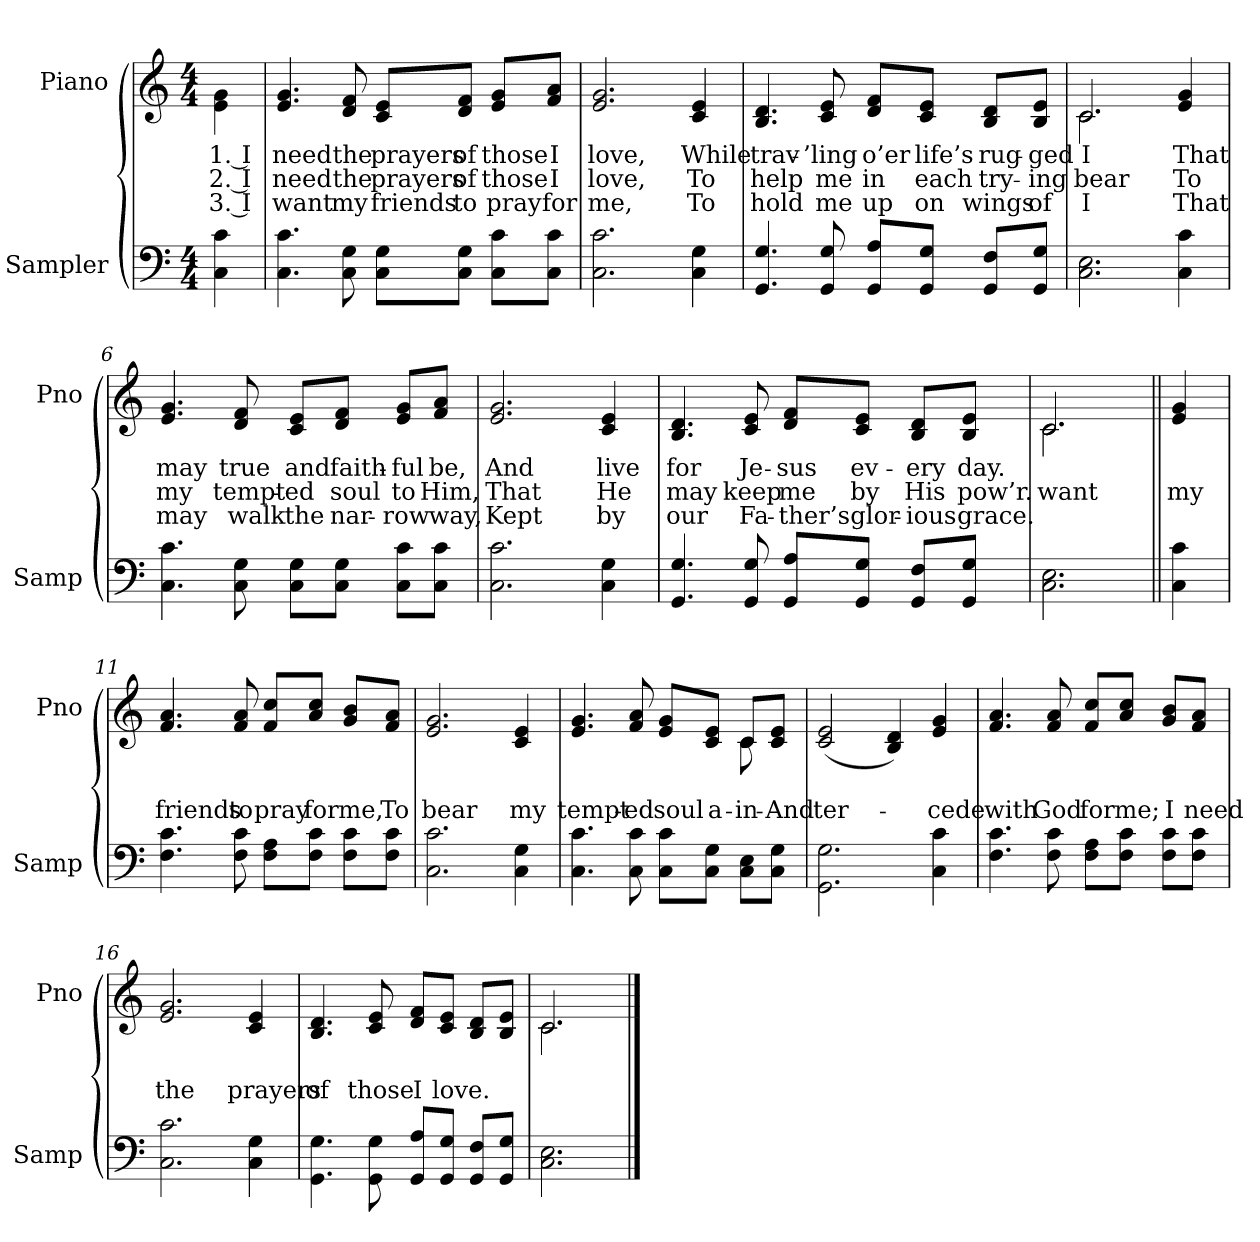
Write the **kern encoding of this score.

**kern	**kern	**text	**text	**text
*part2	*part1	*part1	*part1	*part1
*staff2	*staff1	*staff1	*staff1	*staff1
*I"Sampler	*I"Piano	*	*	*
*I'Samp	*I'Pno	*	*	*
*clefF4	*clefG2	*	*	*
*M4/4	*M4/4	*	*	*
=1	=1	=1	=1	=1
4C 4c	4e\ 4g\	1. I	2. I	3. I
=2	=2	=2	=2	=2
4.C 4.c	4.e 4.g	need	need	want
8C 8G	8d 8f	the	the	my
8C\ 8G\L	8c/ 8e/L	prayers	prayers	friends
8C\ 8G\J	8d/ 8f/J	of	of	to
8C\ 8c\L	8e/ 8g/L	those	those	pray
8C\ 8c\J	8f/ 8a/J	I	I	for
=3	=3	=3	=3	=3
2.C 2.c	2.e 2.g	love,	love,	me,
4C 4G	4c 4e	While	To	To
=4	=4	=4	=4	=4
4.GG 4.G	4.B 4.d	trav-	help	hold
8GG 8G	8c 8e	-’ling	me	me
8GG/ 8A/L	8d/ 8f/L	o’er	in	up
8GG/ 8G/J	8c/ 8e/J	life’s	each	on
8GG/ 8F/L	8B/ 8d/L	rug-	try-	wings
8GG/ 8G/J	8B/ 8e/J	-ged	-ing	of
=5	=5	=5	=5	=5
*	*^	*	*	*
2.C 2.E	2.c/	2.c	I	bear	I
4C 4c	4e 4g	4ryy	That	To	That
*	*v	*v	*	*	*
=6	=6	=6	=6	=6
4.C 4.c	4.e 4.g	may	my	may
8C 8G	8d 8f	true	tempt-	walk
8C\ 8G\L	8c/ 8e/L	and	-ed	the
8C\ 8G\J	8d/ 8f/J	faith-	soul	nar-
8C\ 8c\L	8e/ 8g/L	-ful	to	-row
8C\ 8c\J	8f/ 8a/J	be,	Him,	way,
=7	=7	=7	=7	=7
2.C 2.c	2.e 2.g	And	That	Kept
4C 4G	4c 4e	live	He	by
=8	=8	=8	=8	=8
4.GG 4.G	4.B 4.d	for	may	our
8GG 8G	8c 8e	Je-	keep	Fa-
8GG/ 8A/L	8d/ 8f/L	-sus	me	-ther’s
8GG/ 8G/J	8c/ 8e/J	ev-	by	glor-
8GG/ 8F/L	8B/ 8d/L	-ery	His	-ious
8GG/ 8G/J	8B/ 8e/J	day.	pow’r.	grace.
=9	=9	=9	=9	=9
*	*^	*	*	*
2.C 2.E	2.c/	2.c	.	want	.
=10||	=10||	=10||	=10||	=10||	=10||
!	!LO:TX:t=Refrain	!	!	!	!
*	*v	*v	*	*	*
4C 4c	4e 4g	.	my	.
=11	=11	=11	=11	=11
4.F 4.c	4.f 4.a	.	friends	.
8F 8c	8f 8a	.	to	.
8F\ 8A\L	8f/ 8cc/L	.	pray	.
8F\ 8c\J	8a/ 8cc/J	.	for	.
8F\ 8c\L	8g/ 8b/L	.	me,	.
8F\ 8c\J	8f/ 8a/J	.	To	.
=12	=12	=12	=12	=12
2.C 2.c	2.e 2.g	.	bear	.
4C 4G	4c 4e	.	my	.
=13	=13	=13	=13	=13
*	*^	*	*	*
4.C 4.c	4.e 4.g	2.ryy	.	tempt-	.
8C 8c	8f 8a	.	.	-ed	.
8C\ 8c\L	8e/ 8g/L	.	.	soul	.
8C\ 8G\J	8c/ 8e/J	.	.	a-	.
8C\ 8E\L	8c/L	8c	.	in-	.
8C\ 8G\J	8c/ 8e/J	8ryy	.	And	.
*	*v	*v	*	*	*
=14	=14	=14	=14	=14
2.GG\ 2.G\	(2c 2e	.	-ter-	.
.	4B 4d)	.	.	.
4C 4c	4e 4g	.	-cede	.
=15	=15	=15	=15	=15
4.F 4.c	4.f 4.a	.	with	.
8F 8c	8f 8a	.	God	.
8F\ 8A\L	8f/ 8cc/L	.	for	.
8F\ 8c\J	8a/ 8cc/J	.	me;	.
8F\ 8c\L	8g/ 8b/L	.	I	.
8F\ 8c\J	8f/ 8a/J	.	need	.
=16	=16	=16	=16	=16
2.C 2.c	2.e 2.g	.	the	.
4C 4G	4c 4e	.	prayers	.
=17	=17	=17	=17	=17
4.GG\ 4.G\	4.B 4.d	.	of	.
8GG\ 8G\	8c 8e	.	those	.
8GG/ 8A/L	8d/ 8f/L	.	I	.
8GG/ 8G/J	8c/ 8e/J	.	love.	.
8GG/ 8F/L	8B/ 8d/L	.	.	.
8GG/ 8G/J	8B/ 8e/J	.	.	.
=18	=18	=18	=18	=18
*	*^	*	*	*
2.C 2.E	2.c/	2.c	.	.	.
*	*v	*v	*	*	*
==	==	==	==	==
*-	*-	*-	*-	*-
